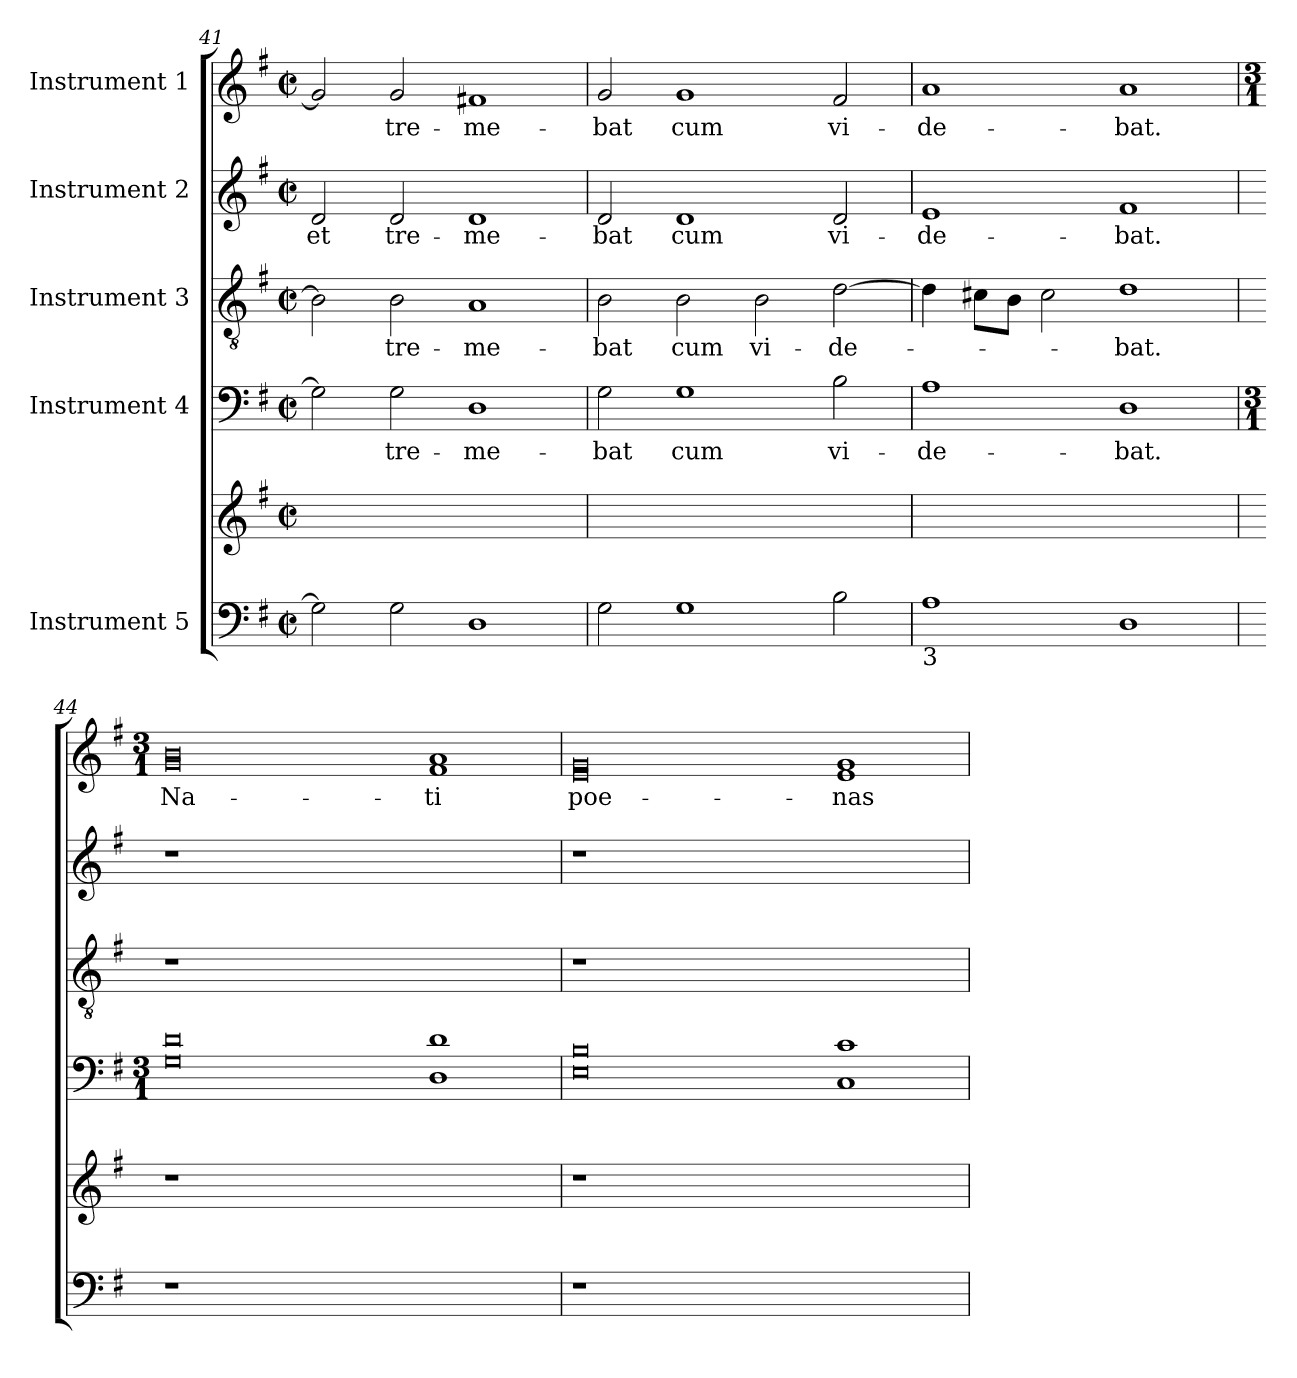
**kern	**kern	**kern	**text	**kern	**text	**kern	**text	**kern	**text
*part5	*part5	*part4	*part4	*part3	*part3	*part2	*part2	*part1	*part1
*staff6	*staff5	*staff4	*staff4	*staff3	*staff3	*staff2	*staff2	*staff1	*staff1
*I"Instrument 5	*	*I"Instrument 4	*	*I"Instrument 3	*	*I"Instrument 2	*	*I"Instrument 1	*
*clefF4	*clefG2	*clefF4	*	*clefGv2	*	*clefG2	*	*clefG2	*
*ITrd-3c-5	*ITrd-3c-5	*	*	*	*	*	*	*	*
*k[]	*k[]	*k[f#]	*	*k[f#]	*	*k[f#]	*	*k[f#]	*
*C:	*C:	*G:	*	*G:	*	*G:	*	*G:	*
*M2/2	*M2/2	*M2/2	*	*M2/2	*	*M2/2	*	*M2/2	*
*met(c|)	*met(c|)	*met(c|)	*	*met(c|)	*	*met(c|)	*	*met(c|)	*
=41	=41	=41	=41	=41	=41	=41	=41	=41	=41
!	!	!	!	!	!	!	!LO:LY:b:cj	!	!
2c\]	0ryy	2G\]	.	2B\]	.	2d/	et	2g/]	.
!	!	!	!LO:LY:b	!	!LO:LY:b	!	!LO:LY:b	!	!LO:LY:b
2c\	.	2G\	tre-	2B\	tre-	2d/	tre-	2g/	tre-
!	!	!	!LO:LY:b:rj	!	!LO:LY:b:rj	!	!LO:LY:b:rj	!	!LO:LY:b:rj
1G	.	1D	-me-	1A	-me-	1d	-me-	1f#X	-me-
=42	=42	=42	=42	=42	=42	=42	=42	=42	=42
!	!	!	!LO:LY:b:cj	!	!LO:LY:b:cj	!	!LO:LY:b:cj	!	!LO:LY:b:cj
2c\	0ryy	2G\	-bat	2B\	-bat	2d/	-bat	2g/	-bat
!	!	!	!LO:LY:b:cj	!	!LO:LY:b:cj	!	!LO:LY:b:cj	!	!LO:LY:b:cj
1c	.	1G	cum	2B\	cum	1d	cum	1g	cum
!	!	!	!	!	!LO:LY:b:cj	!	!	!	!
.	.	.	.	2B\	vi-	.	.	.	.
!	!	!	!LO:LY:b:cj	!	!LO:LY:b:cj	!	!LO:LY:b:cj	!	!LO:LY:b:cj
2e\	.	2B\	vi-	[>2d\	-de-	2d/	vi-	2f#/	vi-
=43	=43	=43	=43	=43	=43	=43	=43	=43	=43
!LO:TX:b:t=3	!	!	!	!	!	!	!	!	!
!	!	!	!LO:LY:b:cj	!	!	!	!LO:LY:b:cj	!	!LO:LY:b:cj
1d	0ryy	1A	-de-	4d\]	.	1e	-de-	1a	-de-
.	.	.	.	8c#X\L	.	.	.	.	.
.	.	.	.	8B\J	.	.	.	.	.
.	.	.	.	2c#\	.	.	.	.	.
!	!	!	!LO:LY:b:cj	!	!LO:LY:b:cj	!	!LO:LY:b:cj	!	!LO:LY:b:cj
1G	.	1D	-bat.	1d	-bat.	1f#	-bat.	1a	-bat.
!!LO:LB:g=z
=44	=44	=44	=44	=44	=44	=44	=44	=44	=44
*	*	*M3/1	*	*	*	*	*	*M3/1	*
!	!	!	!	!	!	!	!	!	!LO:LY:b:cj
1r	1r	0d 0G	.	1r	.	1r	.	0b 0g	Na-
0ryy	0ryy	.	.	0ryy	.	0ryy	.	.	.
!	!	!	!	!	!	!	!	!	!LO:LY:b:cj
.	.	1d 1D	.	.	.	.	.	1a 1f#	-ti
=45	=45	=45	=45	=45	=45	=45	=45	=45	=45
!	!	!	!	!	!	!	!	!	!LO:LY:b:cj
1r	1r	0B 0E	.	1r	.	1r	.	0g 0e	poe-
0ryy	0ryy	.	.	0ryy	.	0ryy	.	.	.
!	!	!	!	!	!	!	!	!	!LO:LY:b:cj
.	.	1c 1C	.	.	.	.	.	1g 1e	-nas
=	=	=	=	=	=	=	=	=	=
*-	*-	*-	*-	*-	*-	*-	*-	*-	*-
